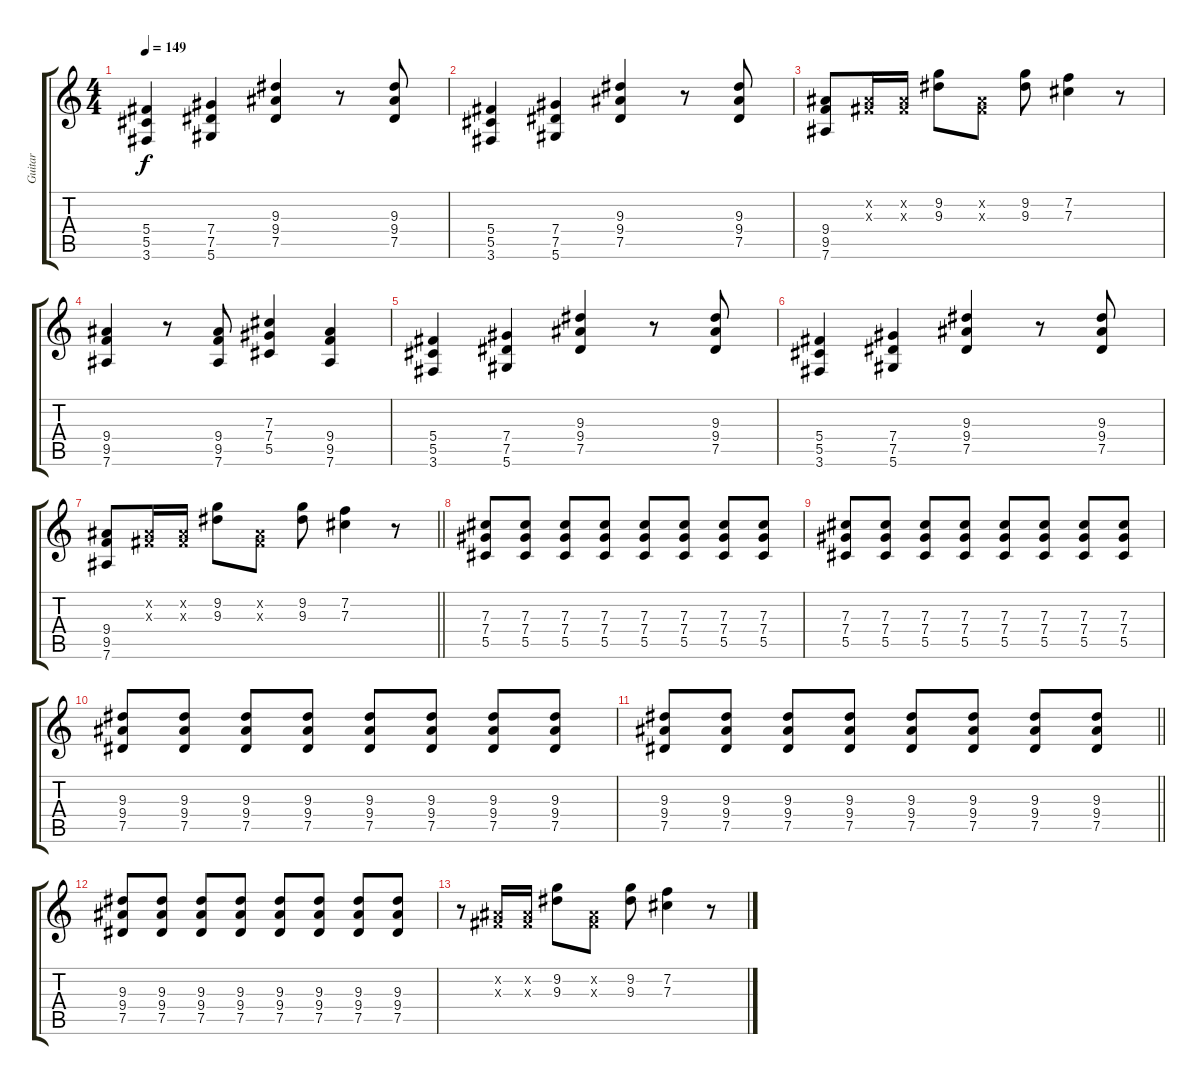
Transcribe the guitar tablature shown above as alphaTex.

\track ("Guitar" "Guitar") {instrument distortionguitar}
\staff {score tabs}
\tuning (Eb4 Bb3 Gb3 Db3 Ab2 Eb2) {hide}
\ts (4 4)
\tempo 149
\clef g2
\ks c
(5.4 5.5 3.6).4{dy f} (7.4 7.5 5.6).4 (9.3 9.4 7.5).4 r.8 (9.3 9.4 7.5).8 |
(5.4 5.5 3.6).4 (7.4 7.5 5.6).4 (9.3 9.4 7.5).4 r.8 (9.3 9.4 7.5).8 |
(9.4 9.5 7.6).8 (0.2{x} 0.3{x}).16 (0.2{x} 0.3{x}).16 (9.2 9.3).8 (0.2{x} 0.3{x}).8 (9.2 9.3).8 (7.2 7.3).4 r.8 |
(9.4 9.5 7.6).4 r.8 (9.4 9.5 7.6).8 (7.3 7.4 5.5).4 (9.4 9.5 7.6).4 |
(5.4 5.5 3.6).4 (7.4 7.5 5.6).4 (9.3 9.4 7.5).4 r.8 (9.3 9.4 7.5).8 |
(5.4 5.5 3.6).4 (7.4 7.5 5.6).4 (9.3 9.4 7.5).4 r.8 (9.3 9.4 7.5).8 |
\barLineRight lightlight
(9.4 9.5 7.6).8 (0.2{x} 0.3{x}).16 (0.2{x} 0.3{x}).16 (9.2 9.3).8 (0.2{x} 0.3{x}).8 (9.2 9.3).8 (7.2 7.3).4 r.8 |
(7.3 7.4 5.5).8 (7.3 7.4 5.5).8 (7.3 7.4 5.5).8 (7.3 7.4 5.5).8 (7.3 7.4 5.5).8 (7.3 7.4 5.5).8 (7.3 7.4 5.5).8 (7.3 7.4 5.5).8 |
(7.3 7.4 5.5).8 (7.3 7.4 5.5).8 (7.3 7.4 5.5).8 (7.3 7.4 5.5).8 (7.3 7.4 5.5).8 (7.3 7.4 5.5).8 (7.3 7.4 5.5).8 (7.3 7.4 5.5).8 |
(9.3 9.4 7.5).8 (9.3 9.4 7.5).8 (9.3 9.4 7.5).8 (9.3 9.4 7.5).8 (9.3 9.4 7.5).8 (9.3 9.4 7.5).8 (9.3 9.4 7.5).8 (9.3 9.4 7.5).8 |
\barLineRight lightlight
(9.3 9.4 7.5).8 (9.3 9.4 7.5).8 (9.3 9.4 7.5).8 (9.3 9.4 7.5).8 (9.3 9.4 7.5).8 (9.3 9.4 7.5).8 (9.3 9.4 7.5).8 (9.3 9.4 7.5).8 |
(9.3 9.4 7.5).8 (9.3 9.4 7.5).8 (9.3 9.4 7.5).8 (9.3 9.4 7.5).8 (9.3 9.4 7.5).8 (9.3 9.4 7.5).8 (9.3 9.4 7.5).8 (9.3 9.4 7.5).8 |
r.8 (0.2{x} 0.3{x}).16 (0.2{x} 0.3{x}).16 (9.2 9.3).8 (0.2{x} 0.3{x}).8 (9.2 9.3).8 (7.2 7.3).4 r.8
